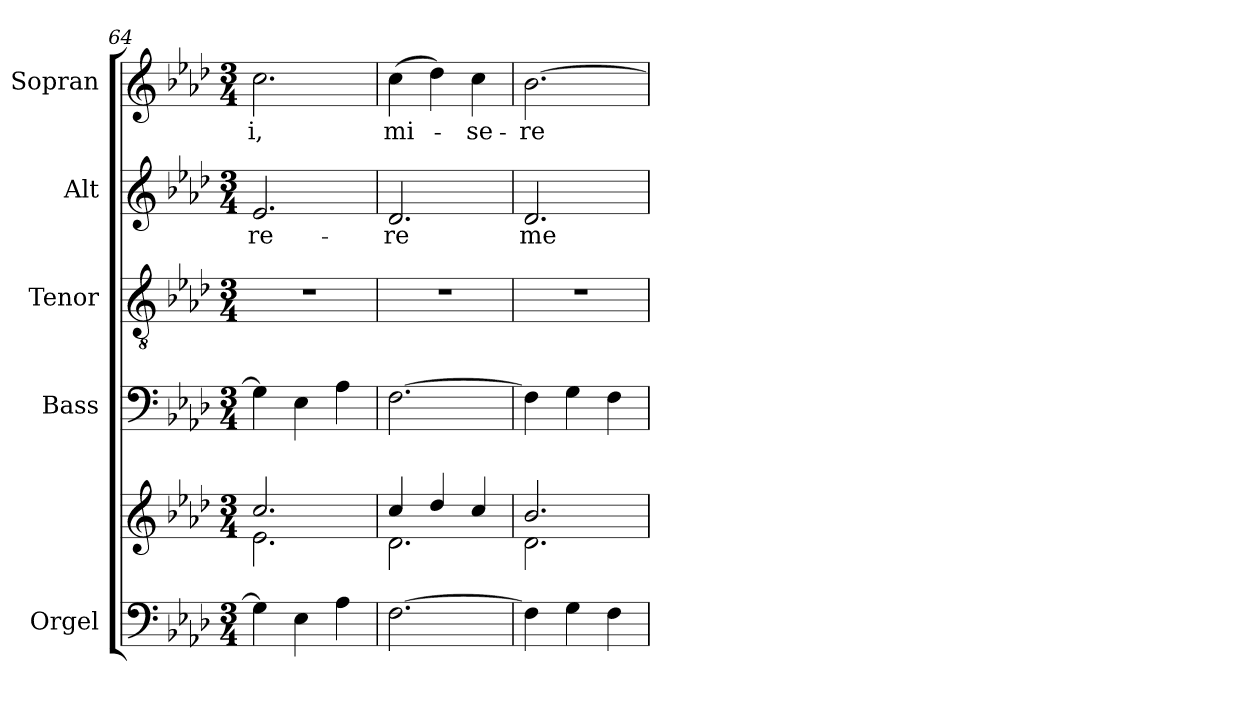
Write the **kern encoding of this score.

**kern	**kern	**kern	**kern	**kern	**text	**kern	**text
*part5	*part5	*part4	*part3	*part2	*part2	*part1	*part1
*staff6	*staff5	*staff4	*staff3	*staff2	*staff2	*staff1	*staff1
*I"Orgel	*	*I"Bass	*I"Tenor	*I"Alt	*	*I"Sopran	*
*I'Org.	*	*I'B.	*I'T.	*I'A.	*	*I'S.	*
*clefF4	*clefG2	*clefF4	*clefGv2	*clefG2	*	*clefG2	*
*k[b-e-a-d-]	*k[b-e-a-d-]	*k[b-e-a-d-]	*k[b-e-a-d-]	*k[b-e-a-d-]	*	*k[b-e-a-d-]	*
*A-:	*A-:	*A-:	*A-:	*A-:	*	*A-:	*
*M3/4	*M3/4	*M3/4	*M3/4	*M3/4	*	*M3/4	*
=64	=64	=64	=64	=64	=64	=64	=64
*	*^	*	*	*	*	*	*
!	!	!	!	!	!	!LO:LY:b	!	!LO:LY:b
4G\]	2.cc/	2.e-\	4G\]	2.r	2.e-/	-re-	2.cc\	-i,
4E-\	.	.	4E-\	.	.	.	.	.
4A-\	.	.	4A-\	.	.	.	.	.
=65	=65	=65	=65	=65	=65	=65	=65	=65
!	!	!	!	!	!	!LO:LY:b	!	!LO:LY:b
[2.F\	4cc/	2.d-\	[2.F\	2.r	2.d-/	-re	(>4cc\	mi-
.	4dd-/	.	.	.	.	.	4dd-\)	.
!	!	!	!	!	!	!	!	!LO:LY:b
.	4cc/	.	.	.	.	.	4cc\	-se-
=66	=66	=66	=66	=66	=66	=66	=66	=66
!	!	!	!	!	!	!LO:LY:b	!	!LO:LY:b
4F\]	2.b-/	2.d-\	4F\]	2.r	2.d-/	me-	[2.b-\	-re-
4G\	.	.	4G\	.	.	.	.	.
4F\	.	.	4F\	.	.	.	.	.
*	*v	*v	*	*	*	*	*	*
=	=	=	=	=	=	=	=
*-	*-	*-	*-	*-	*-	*-	*-
